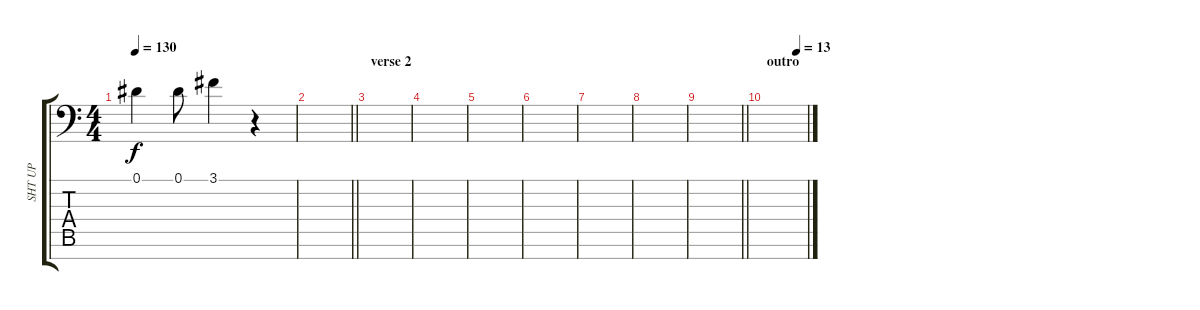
\track ("SHT UP" "SHT UP") {instrument lead1square}
\staff {score tabs}
\tuning (Eb4 Bb3 Gb3 Db3 Ab2 Eb2 Bb1) {hide}
\ts (4 4)
\tempo 130
\clef f4
\ks c
0.1.4{dy f} 0.1.8 3.1.4 r.4 |
\barLineRight lightlight
|
\section ("" "verse 2")
|
|
|
|
|
|
\barLineRight lightlight
|
\section ("" "outro")
\tempo (13 0.75)
